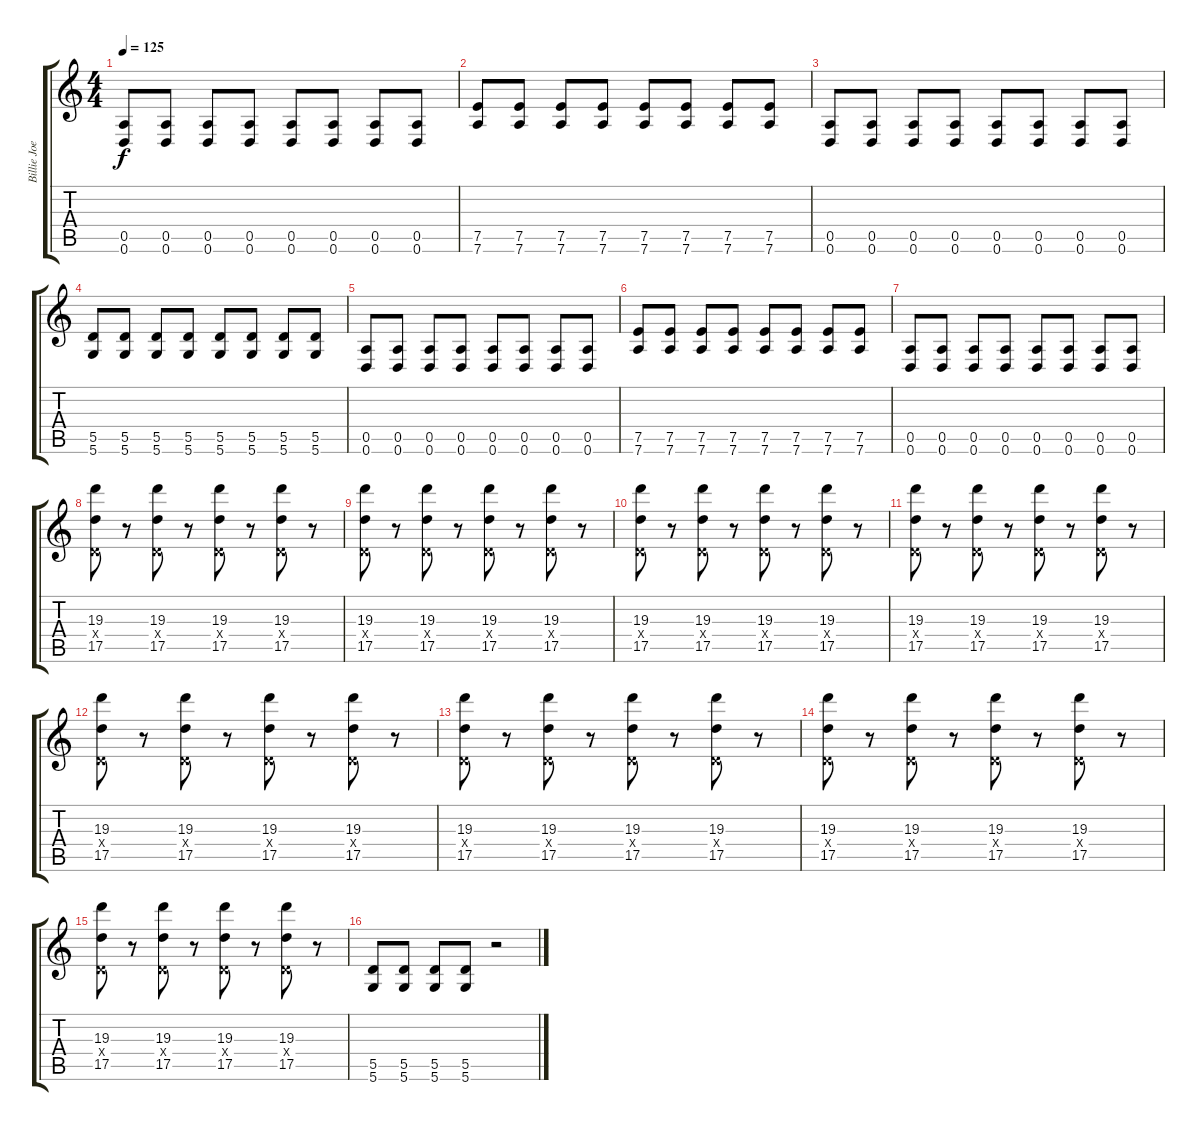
\track ("Billie Joe Distorted 2" "Billie Joe") {instrument distortionguitar}
\staff {score tabs}
\tuning (E4 B3 G3 D3 A2 D2) {hide}
\ts (4 4)
\tempo 125
\clef g2
\ks c
(0.5 0.6).8{dy f} (0.5 0.6).8 (0.5 0.6).8 (0.5 0.6).8 (0.5 0.6).8 (0.5 0.6).8 (0.5 0.6).8 (0.5 0.6).8 |
(7.5 7.6).8 (7.5 7.6).8 (7.5 7.6).8 (7.5 7.6).8 (7.5 7.6).8 (7.5 7.6).8 (7.5 7.6).8 (7.5 7.6).8 |
(0.5 0.6).8 (0.5 0.6).8 (0.5 0.6).8 (0.5 0.6).8 (0.5 0.6).8 (0.5 0.6).8 (0.5 0.6).8 (0.5 0.6).8 |
(5.5 5.6).8 (5.5 5.6).8 (5.5 5.6).8 (5.5 5.6).8 (5.5 5.6).8 (5.5 5.6).8 (5.5 5.6).8 (5.5 5.6).8 |
(0.5 0.6).8 (0.5 0.6).8 (0.5 0.6).8 (0.5 0.6).8 (0.5 0.6).8 (0.5 0.6).8 (0.5 0.6).8 (0.5 0.6).8 |
(7.5 7.6).8 (7.5 7.6).8 (7.5 7.6).8 (7.5 7.6).8 (7.5 7.6).8 (7.5 7.6).8 (7.5 7.6).8 (7.5 7.6).8 |
(0.5 0.6).8 (0.5 0.6).8 (0.5 0.6).8 (0.5 0.6).8 (0.5 0.6).8 (0.5 0.6).8 (0.5 0.6).8 (0.5 0.6).8 |
(19.3 0.4{x} 17.5).8 r.8 (19.3 0.4{x} 17.5).8 r.8 (19.3 0.4{x} 17.5).8 r.8 (19.3 0.4{x} 17.5).8 r.8 |
(19.3 0.4{x} 17.5).8 r.8 (19.3 0.4{x} 17.5).8 r.8 (19.3 0.4{x} 17.5).8 r.8 (19.3 0.4{x} 17.5).8 r.8 |
(19.3 0.4{x} 17.5).8 r.8 (19.3 0.4{x} 17.5).8 r.8 (19.3 0.4{x} 17.5).8 r.8 (19.3 0.4{x} 17.5).8 r.8 |
(19.3 0.4{x} 17.5).8 r.8 (19.3 0.4{x} 17.5).8 r.8 (19.3 0.4{x} 17.5).8 r.8 (19.3 0.4{x} 17.5).8 r.8 |
(19.3 0.4{x} 17.5).8 r.8 (19.3 0.4{x} 17.5).8 r.8 (19.3 0.4{x} 17.5).8 r.8 (19.3 0.4{x} 17.5).8 r.8 |
(19.3 0.4{x} 17.5).8 r.8 (19.3 0.4{x} 17.5).8 r.8 (19.3 0.4{x} 17.5).8 r.8 (19.3 0.4{x} 17.5).8 r.8 |
(19.3 0.4{x} 17.5).8 r.8 (19.3 0.4{x} 17.5).8 r.8 (19.3 0.4{x} 17.5).8 r.8 (19.3 0.4{x} 17.5).8 r.8 |
(19.3 0.4{x} 17.5).8 r.8 (19.3 0.4{x} 17.5).8 r.8 (19.3 0.4{x} 17.5).8 r.8 (19.3 0.4{x} 17.5).8 r.8 |
(5.5 5.6).8 (5.5 5.6).8 (5.5 5.6).8 (5.5 5.6).8 r.2
